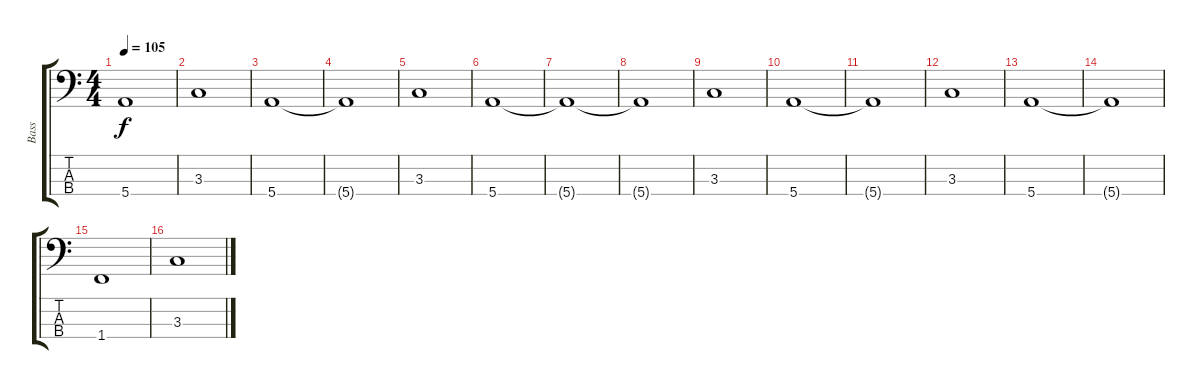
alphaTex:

\track ("Bass" "Bass") {instrument electricbassfinger}
\staff {score tabs}
\tuning (G2 D2 A1 E1) {hide}
\ts (4 4)
\tempo 105
\clef f4
\ks c
5.4{t}.1{dy f} |
3.3.1 |
5.4.1 |
5.4{t}.1 |
3.3.1 |
5.4.1 |
5.4{t}.1 |
5.4{t}.1 |
3.3.1 |
5.4.1 |
5.4{t}.1 |
3.3.1 |
5.4.1 |
5.4{t}.1 |
1.4.1 |
3.3.1
